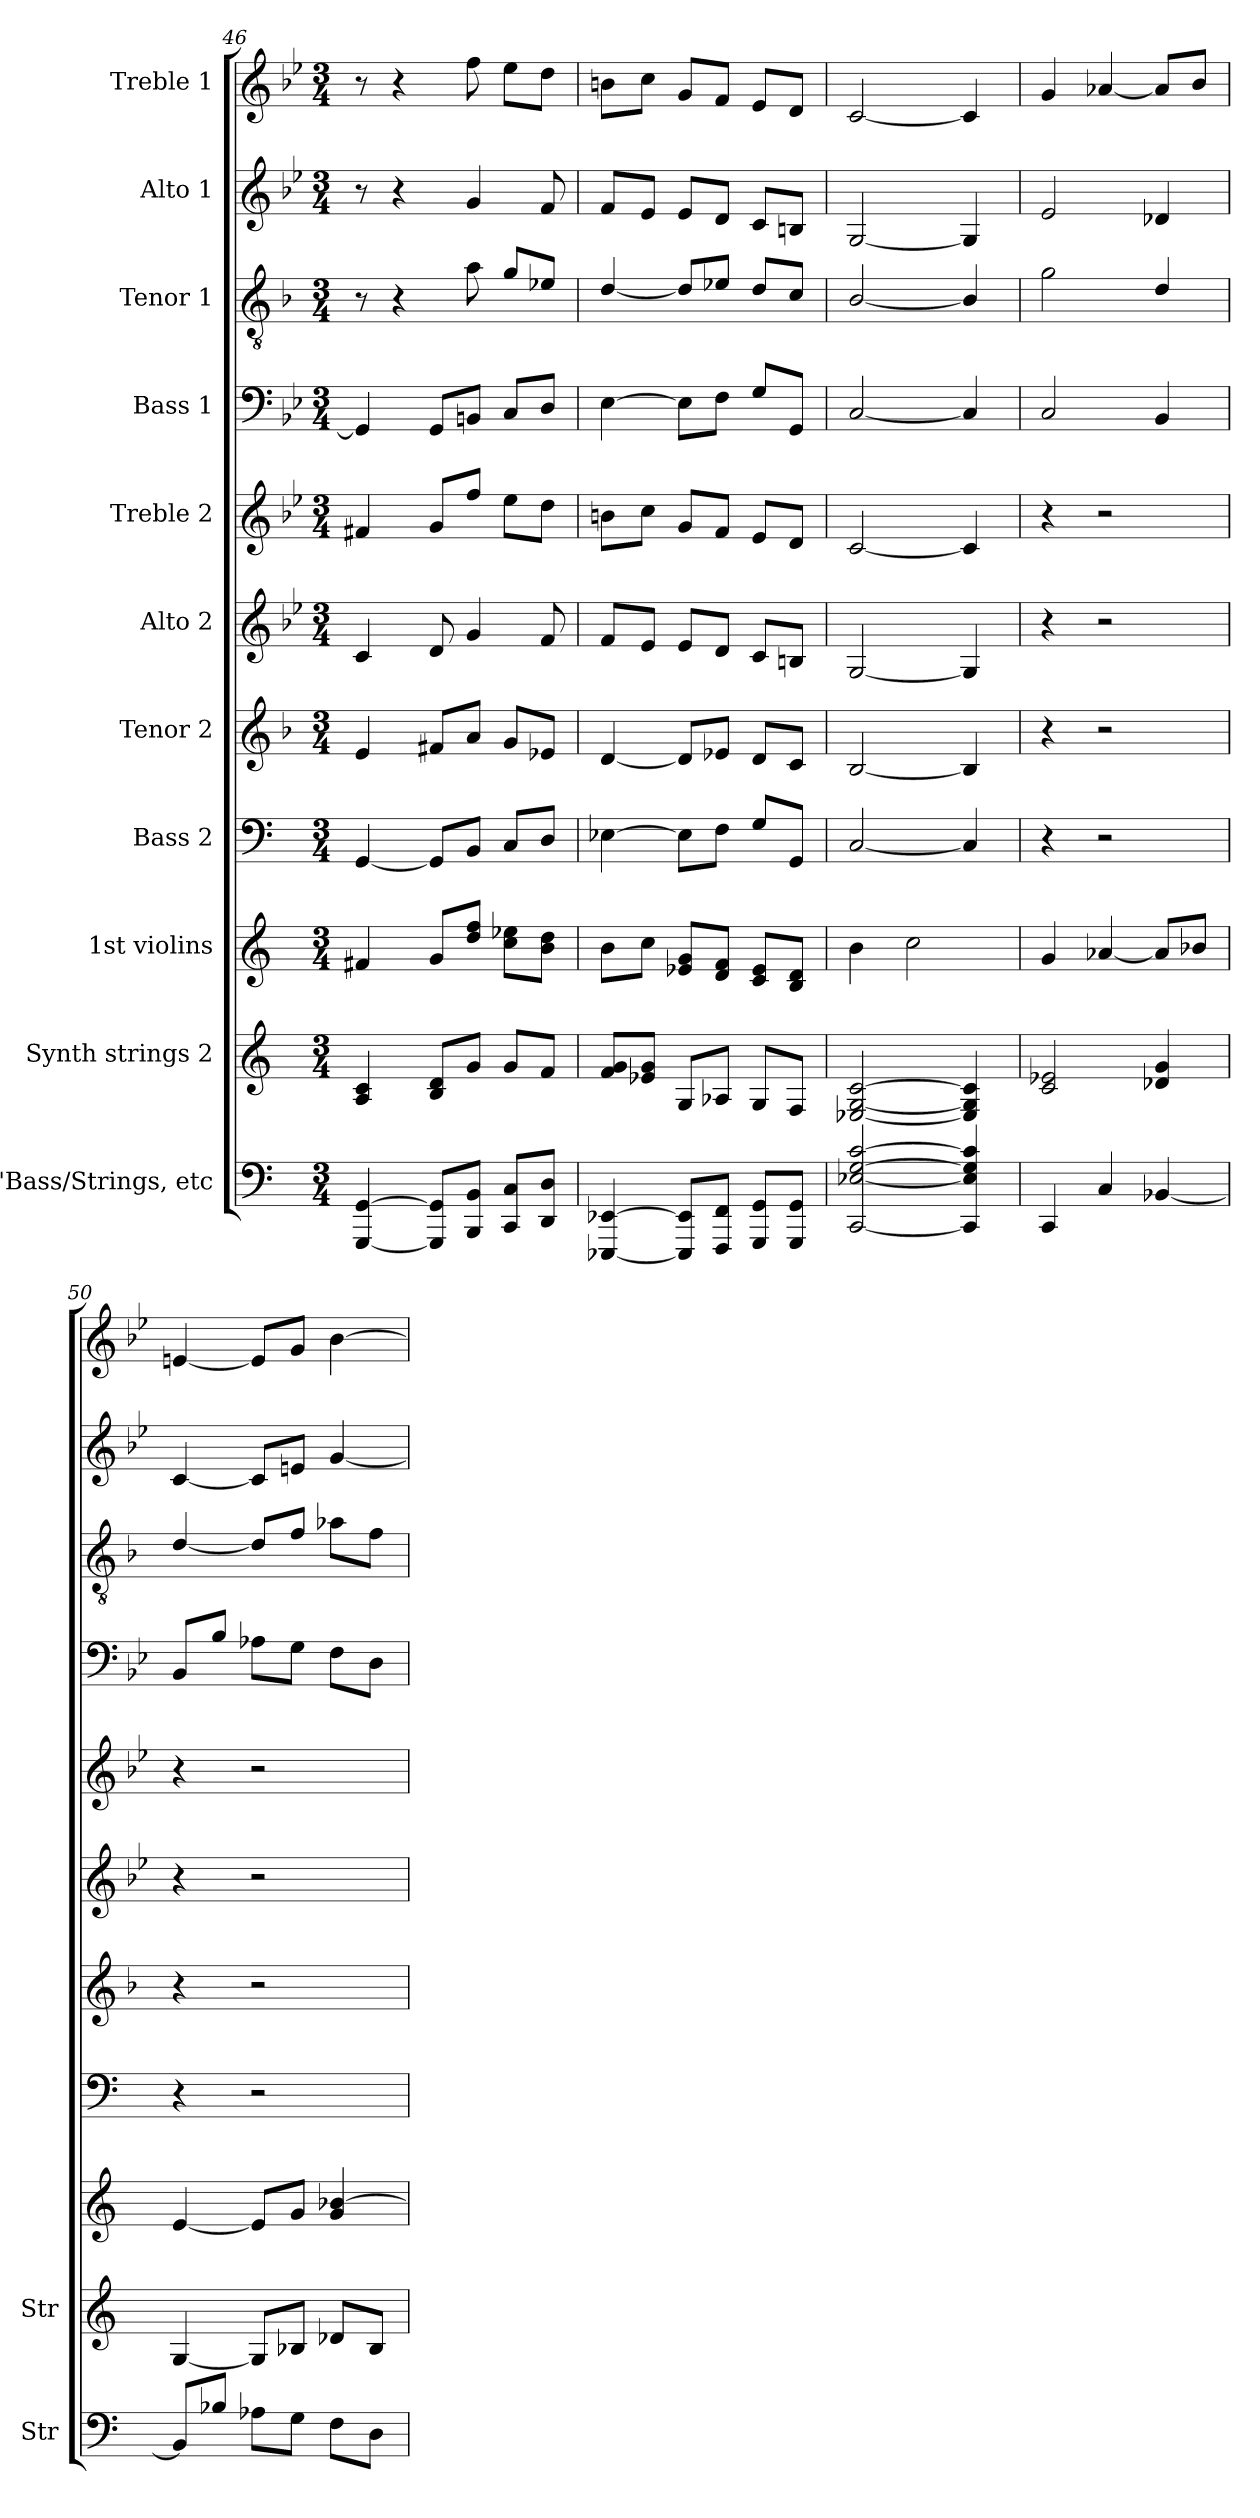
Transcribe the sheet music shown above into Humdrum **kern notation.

**kern	**kern	**kern	**kern	**kern	**kern	**kern	**kern	**kern	**kern	**kern
*part11	*part10	*part9	*part8	*part7	*part6	*part5	*part4	*part3	*part2	*part1
*staff11	*staff10	*staff9	*staff8	*staff7	*staff6	*staff5	*staff4	*staff3	*staff2	*staff1
*I"D'Bass/Strings, etc	*I"Synth strings 2	*I"1st violins	*I"Bass 2	*I"Tenor 2	*I"Alto 2	*I"Treble 2	*I"Bass 1	*I"Tenor 1	*I"Alto 1	*I"Treble 1
*I'Str	*I'Str	*	*	*	*	*	*	*	*	*
*clefF4	*clefG2	*clefG2	*clefF4	*clefG2	*clefG2	*clefG2	*clefF4	*clefGv2	*clefG2	*clefG2
*	*	*	*	*ITrd4c7	*	*	*	*ITrd4c7	*	*
*k[]	*k[]	*k[]	*k[]	*k[b-e-]	*k[b-e-]	*k[b-e-]	*k[b-e-]	*k[b-e-]	*k[b-e-]	*k[b-e-]
*C:	*C:	*C:	*C:	*B-:	*B-:	*B-:	*B-:	*B-:	*B-:	*B-:
*M3/4	*M3/4	*M3/4	*M3/4	*M3/4	*M3/4	*M3/4	*M3/4	*M3/4	*M3/4	*M3/4
=46	=46	=46	=46	=46	=46	=46	=46	=46	=46	=46
[4GGG/ [4GG/	4A/ 4c/	4f#X/	[4GG/	4A/	4c/	4f#X/	4GG/]	8r	8r	8r
.	.	.	.	.	.	.	.	4r	4r	4r
8GGG/] 8GG/]L	8B/ 8d/L	8g/L	8GG/L]	8Bn/L	8d/	8g/L	8GG/L	.	.	.
8BBB/ 8BB/J	8g/J	8dd/ 8ff/J	8BB/J	8d/J	4g/	8ff/J	8BBn/J	8d\	4g/	8ff\
8CC/ 8C/L	8g/L	8cc\ 8ee-X\L	8C/L	8c/L	.	8ee-\L	8C/L	8c/L	.	8ee-\L
8DD/ 8D/J	8f/J	8b\ 8dd\J	8D/J	8A-X/J	8f/	8dd\J	8D/J	8A-X/J	8f/	8dd\J
=47	=47	=47	=47	=47	=47	=47	=47	=47	=47	=47
[4EEE-X/ [4EE-X/	8f/ 8g/L	8b\L	[4E-X\	[4G/	8f/L	8bn\L	[4E-\	[4G/	8f/L	8bn\L
.	8e-X/ 8g/J	8cc\J	.	.	8e-/J	8cc\J	.	.	8e-/J	8cc\J
8EEE-/] 8EE-/]L	8G/L	8e-X/ 8g/L	8E-\L]	8G/L]	8e-/L	8g/L	8E-\L]	8G/L]	8e-/L	8g/L
8FFF/ 8FF/J	8A-X/J	8d/ 8f/J	8F\J	8A-X/J	8d/J	8f/J	8F\J	8A-X/J	8d/J	8f/J
8GGG/ 8GG/L	8G/L	8c/ 8e-/L	8G/L	8G/L	8c/L	8e-/L	8G/L	8G/L	8c/L	8e-/L
8GGG/ 8GG/J	8F/J	8B/ 8d/J	8GG/J	8F/J	8Bn/J	8d/J	8GG/J	8F/J	8Bn/J	8d/J
!!LO:PB:g=z
=48	=48	=48	=48	=48	=48	=48	=48	=48	=48	=48
[2CC/ [2E-X/ [2G/ [2c/	[2E-X/ [2G/ [2c/	4b\	[2C/	[2E-/	[2G/	[2c/	[2C/	[2E-/	[2G/	[2c/
.	.	2cc\	.	.	.	.	.	.	.	.
4CC/] 4E-/] 4G/] 4c/]	4E-/] 4G/] 4c/]	.	4C/]	4E-/]	4G/]	4c/]	4C/]	4E-/]	4G/]	4c/]
=49	=49	=49	=49	=49	=49	=49	=49	=49	=49	=49
4CC/	2c/ 2e-X/	4g/	4r	4r	4r	4r	2C/	2c\	2e-/	4g/
4C/	.	[4a-X/	2r	2r	2r	2r	.	.	.	[4a-X/
[4BB-X/	4d-X/ 4g/	8a-/L]	.	.	.	.	4BB-/	4G/	4d-X/	8a-/L]
.	.	8b-X/J	.	.	.	.	.	.	.	8b-/J
=50	=50	=50	=50	=50	=50	=50	=50	=50	=50	=50
8BB-/L]	[4G/	[4e/	4r	4r	4r	4r	8BB-/L	[4G/	[4c/	[4en/
8B-X/J	.	.	.	.	.	.	8B-/J	.	.	.
8A-X\L	8G/L]	8e/L]	2r	2r	2r	2r	8A-X\L	8G/L]	8c/L]	8e/L]
8G\J	8B-X/J	8g/J	.	.	.	.	8G\J	8B-/J	8en/J	8g/J
8F\L	8d-X/L	4g/ [4b-X/	.	.	.	.	8F\L	8d-X\L	[4g/	[4b-\
8D\J	8B-/J	.	.	.	.	.	8D\J	8B-\J	.	.
=	=	=	=	=	=	=	=	=	=	=
*-	*-	*-	*-	*-	*-	*-	*-	*-	*-	*-
